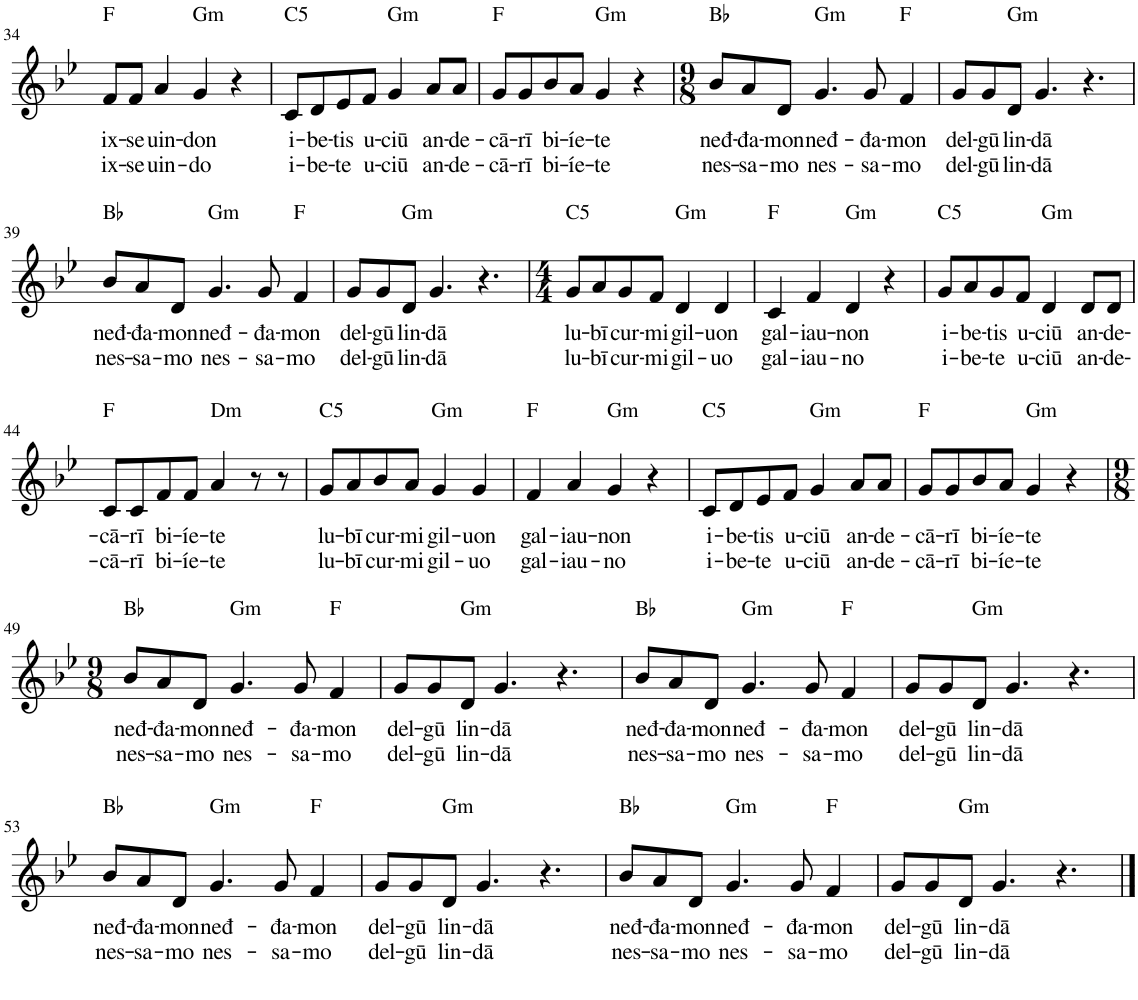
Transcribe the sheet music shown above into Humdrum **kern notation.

**kern	**text	**text
*part1	*part1	*part1
*staff1	*staff1	*staff1
*I"Voix	*	*
*I'Vx.	*	*
!!LO:PB:g=z
*clefG2	*	*
*k[b-e-]	*	*
*M4/4	*	*
=34	=34	=34
!LO:TX:a:t=F	!	!
!	!LO:LY:b	!LO:LY:b
8f/L	ix-	ix-
!	!LO:LY:b	!LO:LY:b
8f/J	-se	-se
!	!LO:LY:b	!LO:LY:b
4a/	uin-	uin-
!LO:TX:a:t=Gm	!	!
!	!LO:LY:b	!LO:LY:b
4g/	-don	-do
4r	.	.
=35	=35	=35
!LO:TX:a:t=C5	!	!
!	!LO:LY:b	!LO:LY:b
8c/L	i-	i-
!	!LO:LY:b	!LO:LY:b
8d/	-be-	-be-
!	!LO:LY:b	!LO:LY:b
8e-/	-tis	-te
!	!LO:LY:b	!LO:LY:b
8f/J	u-	u-
!LO:TX:a:t=Gm	!	!
!	!LO:LY:b	!LO:LY:b
4g/	-ciū	-ciū
!	!LO:LY:b	!LO:LY:b
8a/L	an-	an-
!	!LO:LY:b	!LO:LY:b
8a/J	-de-	-de-
=36	=36	=36
!LO:TX:a:t=F	!	!
!	!LO:LY:b	!LO:LY:b
8g/L	-cā-	-cā-
!	!LO:LY:b	!LO:LY:b
8g/	-rī	-rī
!	!LO:LY:b	!LO:LY:b
8b-/	bi-	bi-
!	!LO:LY:b	!LO:LY:b
8a/J	-íe-	-íe-
!LO:TX:a:t=Gm	!	!
!	!LO:LY:b	!LO:LY:b
4g/	-te	-te
4r	.	.
=37	=37	=37
*M9/8	*	*
!LO:TX:a:t=B♭	!	!
!	!LO:LY:b	!LO:LY:b
8b-/L	neđ-	nes-
!	!LO:LY:b	!LO:LY:b
8a/	đa-	-sa-
!	!LO:LY:b	!LO:LY:b
8d/J	-mon	-mo
!LO:TX:a:t=Gm	!	!
!	!LO:LY:b	!LO:LY:b
4.g/	neđ-	nes-
!	!LO:LY:b	!LO:LY:b
8g/	đa-	-sa-
!LO:TX:a:t=F	!	!
!	!LO:LY:b	!LO:LY:b
4f/	-mon	-mo
=38	=38	=38
!	!LO:LY:b	!LO:LY:b
8g/L	del-	del-
!	!LO:LY:b	!LO:LY:b
8g/	-gū	-gū
!LO:TX:a:t=Gm	!	!
!	!LO:LY:b	!LO:LY:b
8d/J	lin-	lin-
!	!LO:LY:b	!LO:LY:b
4.g/	-dā	-dā
4.r	.	.
!!LO:LB:g=z
=39	=39	=39
!LO:TX:a:t=B♭	!	!
!	!LO:LY:b	!LO:LY:b
8b-/L	neđ-	nes-
!	!LO:LY:b	!LO:LY:b
8a/	đa-	-sa-
!	!LO:LY:b	!LO:LY:b
8d/J	-mon	-mo
!LO:TX:a:t=Gm	!	!
!	!LO:LY:b	!LO:LY:b
4.g/	neđ-	nes-
!	!LO:LY:b	!LO:LY:b
8g/	đa-	-sa-
!LO:TX:a:t=F	!	!
!	!LO:LY:b	!LO:LY:b
4f/	-mon	-mo
=40	=40	=40
!	!LO:LY:b	!LO:LY:b
8g/L	del-	del-
!	!LO:LY:b	!LO:LY:b
8g/	-gū	-gū
!LO:TX:a:t=Gm	!	!
!	!LO:LY:b	!LO:LY:b
8d/J	lin-	lin-
!	!LO:LY:b	!LO:LY:b
4.g/	-dā	-dā
4.r	.	.
=41	=41	=41
*M4/4	*	*
!LO:TX:a:t=C5	!	!
!	!LO:LY:b	!LO:LY:b
8g/L	lu-	lu-
!	!LO:LY:b	!LO:LY:b
8a/	-bī	-bī
!	!LO:LY:b	!LO:LY:b
8g/	cur-	cur-
!	!LO:LY:b	!LO:LY:b
8f/J	-mi	-mi
!LO:TX:a:t=Gm	!	!
!	!LO:LY:b	!LO:LY:b
4d/	gil-	gil-
!	!LO:LY:b	!LO:LY:b
4d/	-uon	-uo
=42	=42	=42
!LO:TX:a:t=F	!	!
!	!LO:LY:b	!LO:LY:b
4c/	gal-	gal-
!	!LO:LY:b	!LO:LY:b
4f/	-iau-	-iau-
!LO:TX:a:t=Gm	!	!
!	!LO:LY:b	!LO:LY:b
4d/	-non	-no
4r	.	.
=43	=43	=43
!LO:TX:a:t=C5	!	!
!	!LO:LY:b	!LO:LY:b
8g/L	i-	i-
!	!LO:LY:b	!LO:LY:b
8a/	-be-	-be-
!	!LO:LY:b	!LO:LY:b
8g/	-tis	-te
!	!LO:LY:b	!LO:LY:b
8f/J	u-	u-
!LO:TX:a:t=Gm	!	!
!	!LO:LY:b	!LO:LY:b
4d/	-ciū	-ciū
!	!LO:LY:b	!LO:LY:b
8d/L	an-	an-
!	!LO:LY:b	!LO:LY:b
8d/J	-de-	-de-
!!LO:LB:g=z
=44	=44	=44
!LO:TX:a:t=F	!	!
!	!LO:LY:b	!LO:LY:b
8c/L	-cā-	-cā-
!	!LO:LY:b	!LO:LY:b
8c/	-rī	-rī
!	!LO:LY:b	!LO:LY:b
8f/	bi-	bi-
!	!LO:LY:b	!LO:LY:b
8f/J	-íe-	-íe-
!LO:TX:a:t=Dm	!	!
!	!LO:LY:b	!LO:LY:b
4a/	-te	-te
8r	.	.
8r	.	.
=45	=45	=45
!LO:TX:a:t=C5	!	!
!	!LO:LY:b	!LO:LY:b
8g/L	lu-	lu-
!	!LO:LY:b	!LO:LY:b
8a/	-bī	-bī
!	!LO:LY:b	!LO:LY:b
8b-/	cur-	cur-
!	!LO:LY:b	!LO:LY:b
8a/J	-mi	-mi
!LO:TX:a:t=Gm	!	!
!	!LO:LY:b	!LO:LY:b
4g/	gil-	gil-
!	!LO:LY:b	!LO:LY:b
4g/	-uon	-uo
=46	=46	=46
!LO:TX:a:t=F	!	!
!	!LO:LY:b	!LO:LY:b
4f/	gal-	gal-
!	!LO:LY:b	!LO:LY:b
4a/	-iau-	-iau-
!LO:TX:a:t=Gm	!	!
!	!LO:LY:b	!LO:LY:b
4g/	-non	-no
4r	.	.
=47	=47	=47
!LO:TX:a:t=C5	!	!
!	!LO:LY:b	!LO:LY:b
8c/L	i-	i-
!	!LO:LY:b	!LO:LY:b
8d/	-be-	-be-
!	!LO:LY:b	!LO:LY:b
8e-/	-tis	-te
!	!LO:LY:b	!LO:LY:b
8f/J	u-	u-
!LO:TX:a:t=Gm	!	!
!	!LO:LY:b	!LO:LY:b
4g/	-ciū	-ciū
!	!LO:LY:b	!LO:LY:b
8a/L	an-	an-
!	!LO:LY:b	!LO:LY:b
8a/J	-de-	-de-
=48	=48	=48
!LO:TX:a:t=F	!	!
!	!LO:LY:b	!LO:LY:b
8g/L	-cā-	-cā-
!	!LO:LY:b	!LO:LY:b
8g/	-rī	-rī
!	!LO:LY:b	!LO:LY:b
8b-/	bi-	bi-
!	!LO:LY:b	!LO:LY:b
8a/J	-íe-	-íe-
!LO:TX:a:t=Gm	!	!
!	!LO:LY:b	!LO:LY:b
4g/	-te	-te
4r	.	.
!!LO:LB:g=z
=49	=49	=49
*M9/8	*	*
!LO:TX:a:t=B♭	!	!
!	!LO:LY:b	!LO:LY:b
8b-/L	neđ-	nes-
!	!LO:LY:b	!LO:LY:b
8a/	đa-	-sa-
!	!LO:LY:b	!LO:LY:b
8d/J	-mon	-mo
!LO:TX:a:t=Gm	!	!
!	!LO:LY:b	!LO:LY:b
4.g/	neđ-	nes-
!	!LO:LY:b	!LO:LY:b
8g/	đa-	-sa-
!LO:TX:a:t=F	!	!
!	!LO:LY:b	!LO:LY:b
4f/	-mon	-mo
=50	=50	=50
!	!LO:LY:b	!LO:LY:b
8g/L	del-	del-
!	!LO:LY:b	!LO:LY:b
8g/	-gū	-gū
!LO:TX:a:t=Gm	!	!
!	!LO:LY:b	!LO:LY:b
8d/J	lin-	lin-
!	!LO:LY:b	!LO:LY:b
4.g/	-dā	-dā
4.r	.	.
=51	=51	=51
!LO:TX:a:t=B♭	!	!
!	!LO:LY:b	!LO:LY:b
8b-/L	neđ-	nes-
!	!LO:LY:b	!LO:LY:b
8a/	đa-	-sa-
!	!LO:LY:b	!LO:LY:b
8d/J	-mon	-mo
!LO:TX:a:t=Gm	!	!
!	!LO:LY:b	!LO:LY:b
4.g/	neđ-	nes-
!	!LO:LY:b	!LO:LY:b
8g/	đa-	-sa-
!LO:TX:a:t=F	!	!
!	!LO:LY:b	!LO:LY:b
4f/	-mon	-mo
=52	=52	=52
!	!LO:LY:b	!LO:LY:b
8g/L	del-	del-
!	!LO:LY:b	!LO:LY:b
8g/	-gū	-gū
!LO:TX:a:t=Gm	!	!
!	!LO:LY:b	!LO:LY:b
8d/J	lin-	lin-
!	!LO:LY:b	!LO:LY:b
4.g/	-dā	-dā
4.r	.	.
!!LO:LB:g=z
=53	=53	=53
!LO:TX:a:t=B♭	!	!
!	!LO:LY:b	!LO:LY:b
8b-/L	neđ-	nes-
!	!LO:LY:b	!LO:LY:b
8a/	đa-	-sa-
!	!LO:LY:b	!LO:LY:b
8d/J	-mon	-mo
!LO:TX:a:t=Gm	!	!
!	!LO:LY:b	!LO:LY:b
4.g/	neđ-	nes-
!	!LO:LY:b	!LO:LY:b
8g/	đa-	-sa-
!LO:TX:a:t=F	!	!
!	!LO:LY:b	!LO:LY:b
4f/	-mon	-mo
=54	=54	=54
!	!LO:LY:b	!LO:LY:b
8g/L	del-	del-
!	!LO:LY:b	!LO:LY:b
8g/	-gū	-gū
!LO:TX:a:t=Gm	!	!
!	!LO:LY:b	!LO:LY:b
8d/J	lin-	lin-
!	!LO:LY:b	!LO:LY:b
4.g/	-dā	-dā
4.r	.	.
=55	=55	=55
!LO:TX:a:t=B♭	!	!
!	!LO:LY:b	!LO:LY:b
8b-/L	neđ-	nes-
!	!LO:LY:b	!LO:LY:b
8a/	đa-	-sa-
!	!LO:LY:b	!LO:LY:b
8d/J	-mon	-mo
!LO:TX:a:t=Gm	!	!
!	!LO:LY:b	!LO:LY:b
4.g/	neđ-	nes-
!	!LO:LY:b	!LO:LY:b
8g/	đa-	-sa-
!LO:TX:a:t=F	!	!
!	!LO:LY:b	!LO:LY:b
4f/	-mon	-mo
=56	=56	=56
!	!LO:LY:b	!LO:LY:b
8g/L	del-	del-
!	!LO:LY:b	!LO:LY:b
8g/	-gū	-gū
!LO:TX:a:t=Gm	!	!
!	!LO:LY:b	!LO:LY:b
8d/J	lin-	lin-
!	!LO:LY:b	!LO:LY:b
4.g/	-dā	-dā
4.r	.	.
==	==	==
*-	*-	*-
